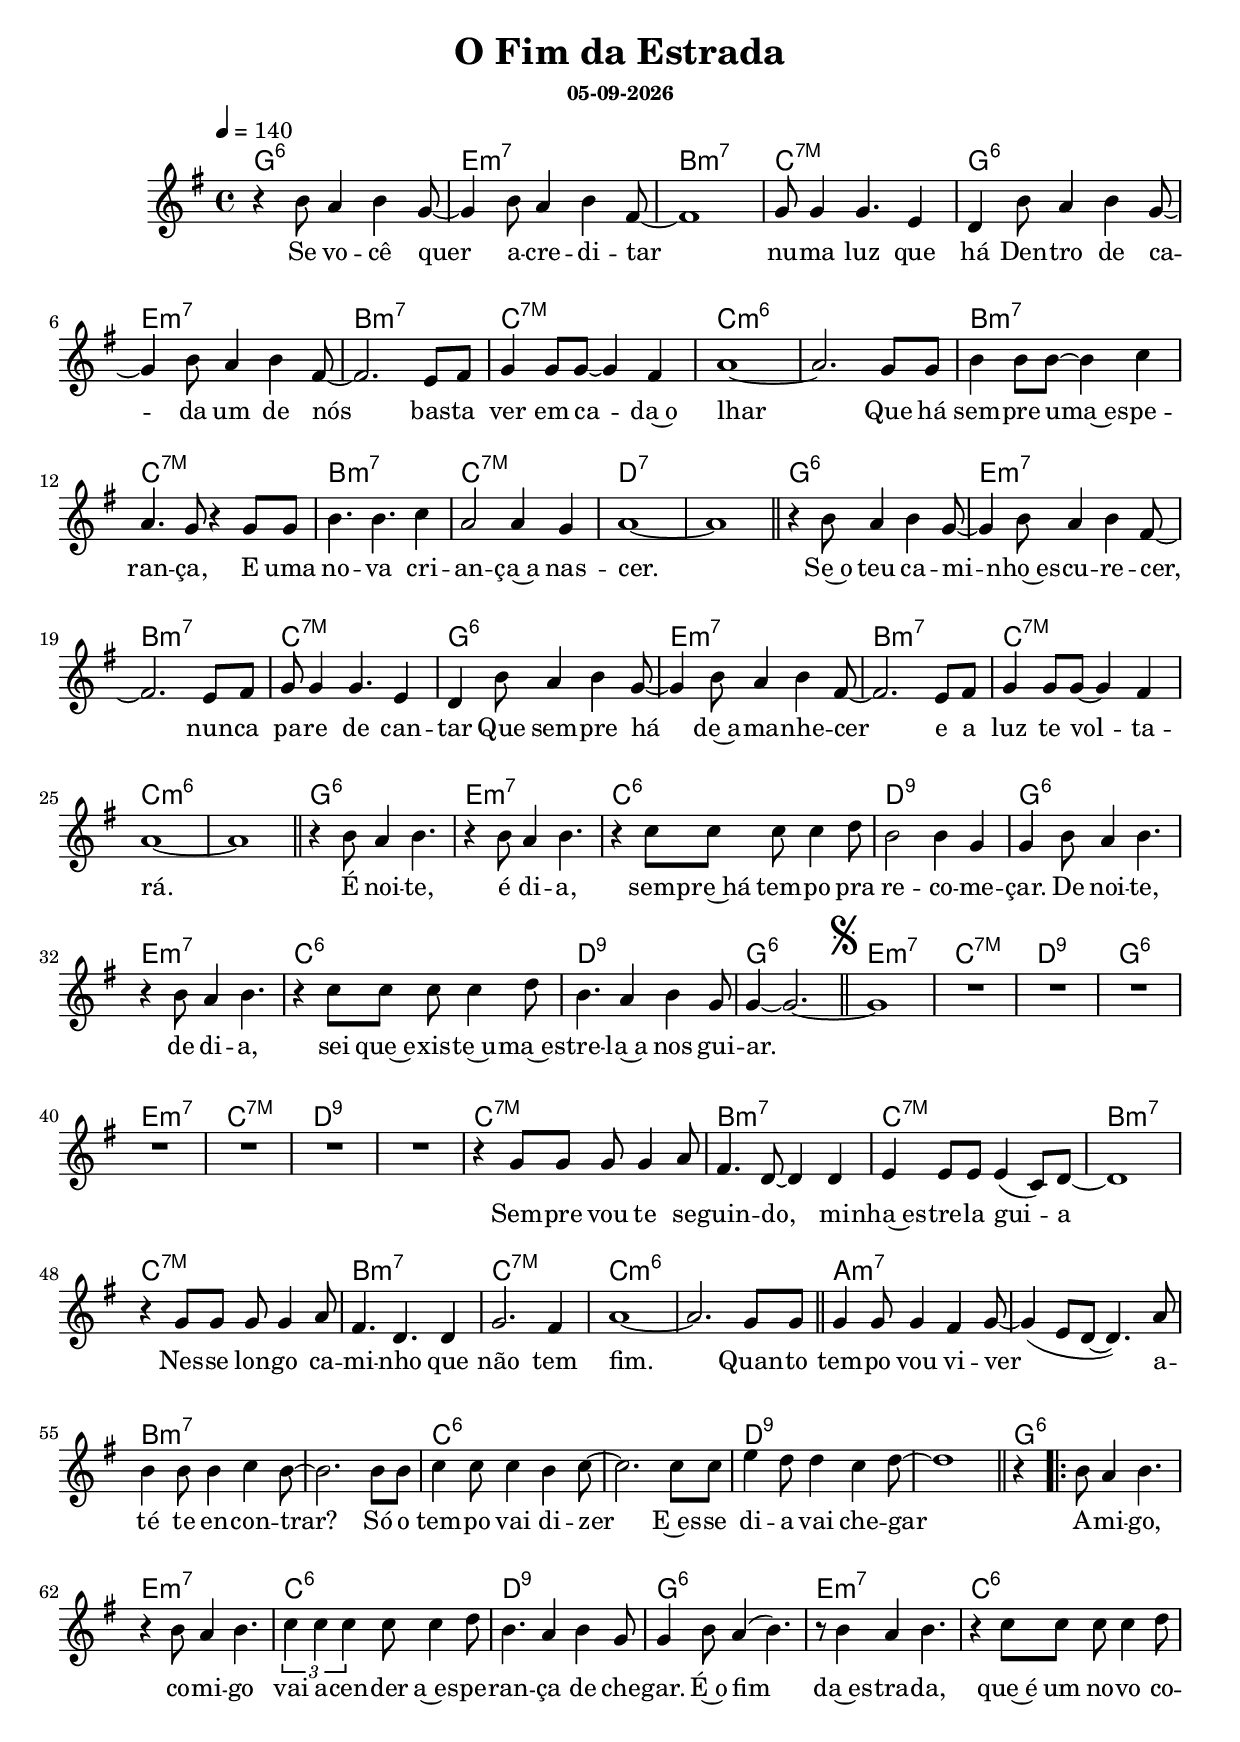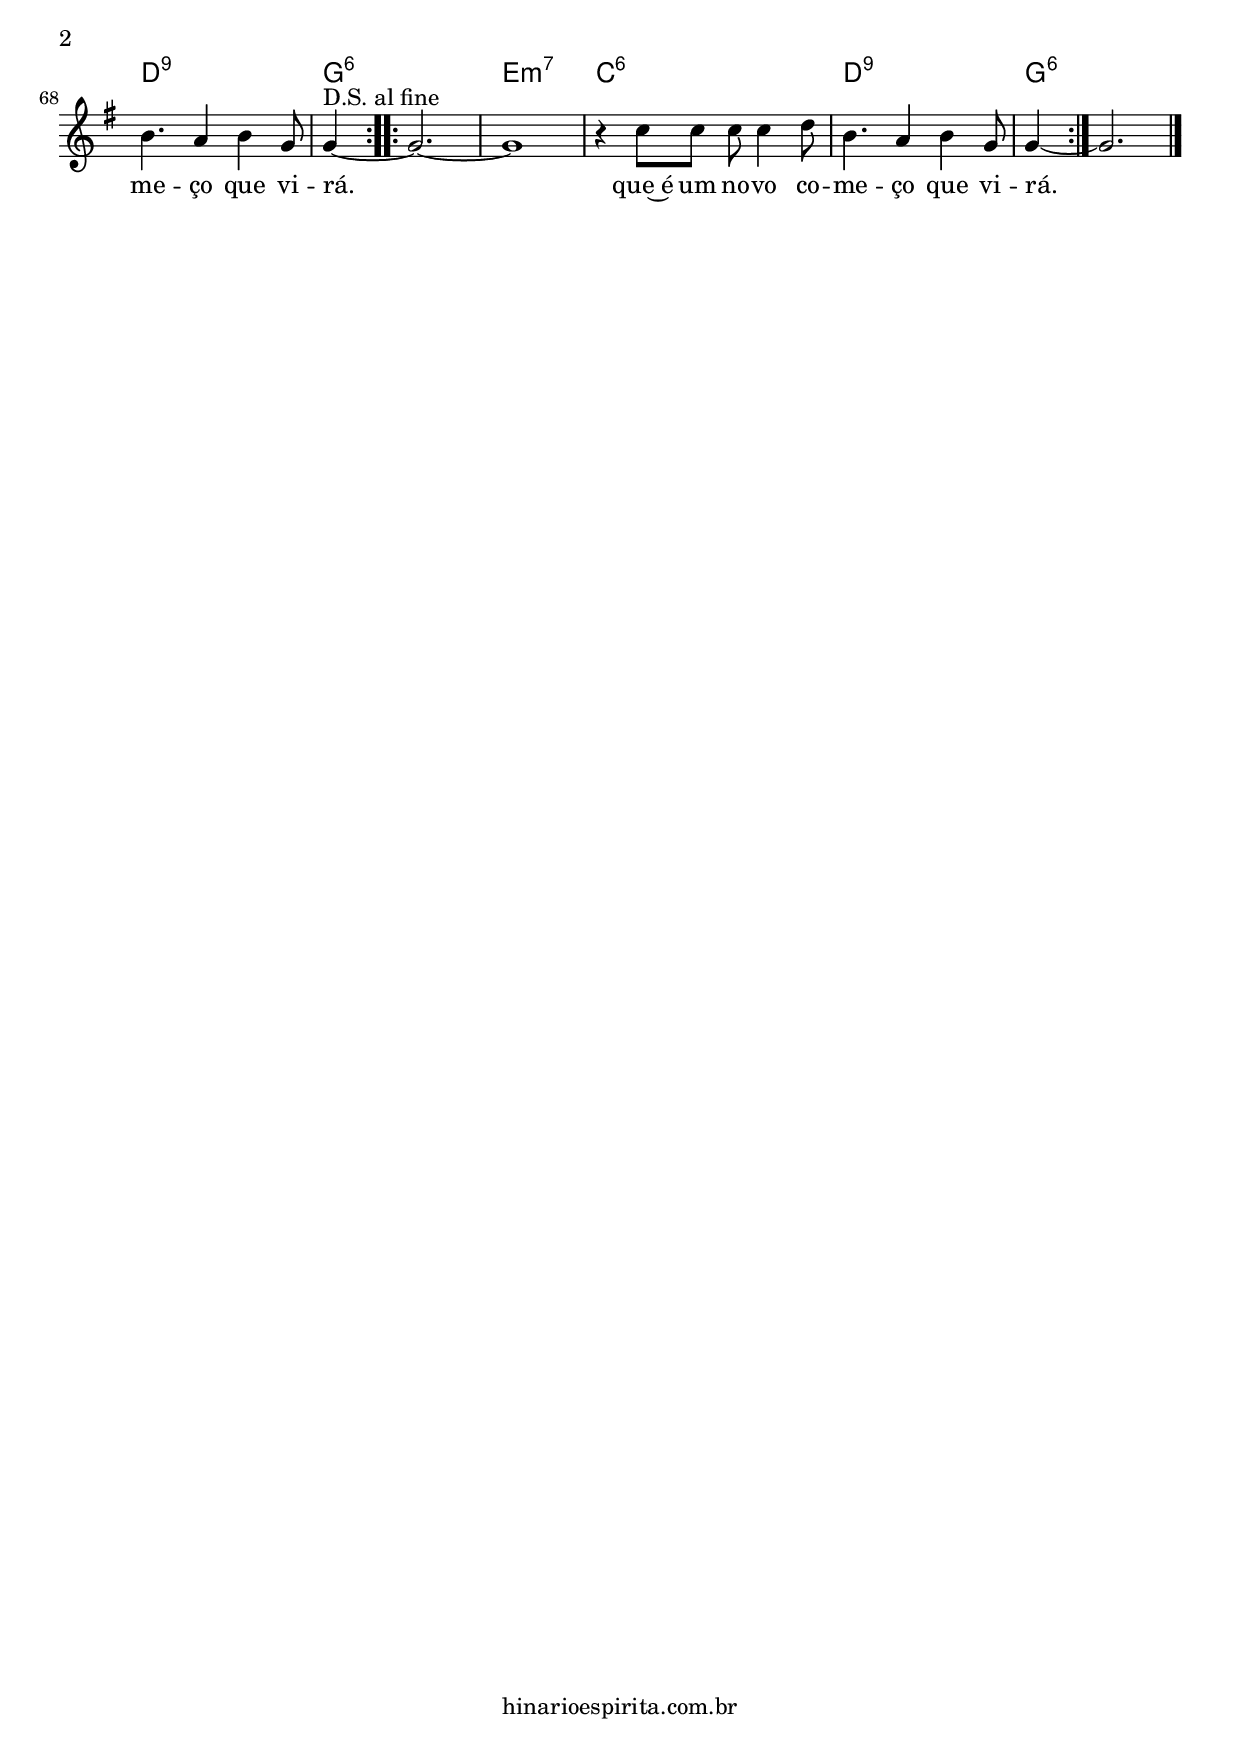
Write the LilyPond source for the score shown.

\version "2.16.0"
\pointAndClickOff

\header {
  title = "O Fim da Estrada"
  subsubtitle = #(strftime "%d-%m-%Y" (localtime (current-time)))
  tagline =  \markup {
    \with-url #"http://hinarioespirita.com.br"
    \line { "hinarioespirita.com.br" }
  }
}

melodia = \relative c'' {
  \key g \major
  \time 4/4
  \tempo 4 = 140
  \clef treble

  % Primeira estrofe
  r4 b8 a4 b g8~ | g4 b8 a4 b fis8~ | fis1 |
  g8 g4 g4. e4 |

  d4 b'8 a4 b g8~ | g4 b8 a4 b fis8~ | fis2. e8 fis |
  g4 g8 g~ g4 fis | a1~ | a2. g8 g |

  b4 b8 b~ b4 c | a4. g8 r4 g8 g | b4. b c4 | a2 a4 g4 | a1~ | a \bar "||"

  % Segunda estrofe
  r4 b8 a4 b g8~ | g4 b8 a4 b fis8~ | fis2. e8 fis |
  g g4 g4. e4 |

  d4 b'8 a4 b g8~ | g4 b8 a4 b fis8~ | fis2. e8 fis |
  g4 g8 g~ g4 fis | a1~ | a \bar "||"

  % Refrão 1
  r4 b8 a4 b4. | r4 b8 a4 b4. | r4 c8 c c c4 d8 | b2 b4 g |
  g4 b8 a4 b4. | r4 b8 a4 b4. | r4 c8 c c c4 d8 | b4. a4 b g8 |
  g4~ g2.~   \mark \markup { \musicglyph #"scripts.segno" } \bar "||" g1 |

  \compressFullBarRests
  R1*7

  % Interlúdio, parte 1
  r4 g8 g g g4 a8 | fis4. d8~ d4 d | e4 e8 e e4( c8) d8~ | d1 |
  r4 g8 g g g4 a8 | fis4. d d4 | g2. fis4 | a1~ | a2. g8 g \bar "||"

  % Interlúdio, parte 2
  g4 g8 g4 fis g8~ | g4( e8 d~ d4.) a'8 | b4 b8 b4 c b8~ | b2. b8 b | c4 c8 c4 b c8~ |
  c2. c8 c | e4 d8 d4 c d8~ | d1 \bar "||"

  % Refrão 2
  r4 \repeat volta 2 { b8 a4 b4. | r4 b8 a4 b4. | \times 2/3 { c4 c c } c8 c4 d8 | b4. a4 b g8 |
  g4 b8 a4( b4.) | r8 b4 a b4. | r4 c8 c c c4 d8 | b4. a4 b g8 |
  s1*0^\markup { \center-column { "D.S. al fine" } }
  g4~ }

  \repeat volta 2 { g2.~ |
  g1 |
  r4 c8 c c c4 d8 | b4. a4 b g8 | g4~ } g2.
  \bar "|."
}

letra = \lyricmode {
  Se vo -- cê quer a -- cre -- di -- tar nu -- ma luz que há
  Den -- tro de ca -- da um de nós bas -- ta ver em ca -- da~o lhar
  Que há sem -- pre uma~es -- pe -- ran -- ça,
  E uma no -- va cri -- an -- ça~a nas -- cer.
  Se~o teu ca -- mi -- nho~es -- cu -- re -- cer, nun -- ca pa -- re de can -- tar
  Que sem -- pre há de~a -- ma -- nhe -- cer e a luz te vol -- ta -- rá.

  É noi -- te,  é di -- a,  sem -- pre~há tem -- po pra re -- co -- me -- çar.
  De noi -- te,  de di -- a,  sei que~e -- xis -- te~u -- ma~es -- tre -- la~a nos gui -- ar.

  Sem -- pre vou te se -- guin -- do, mi -- nha~es -- tre -- la gui -- a
  Nes -- se lon -- go ca -- mi -- nho que não tem fim.
  Quan -- to tem -- po vou vi -- ver a -- té te en -- con -- trar?
  Só o tem -- po vai di -- zer
  E~es -- se di -- a vai che -- gar

  A -- mi -- go,  co -- mi -- go vai a -- cen -- der a~es -- pe -- ran -- ça de che -- gar.
  É~o fim da~es -- tra -- da,  que~é um no -- vo co -- me -- ço que vi -- rá.

  que~é um no -- vo co -- me -- ço que vi -- rá.
}

harmonia = \chordmode {
  \set majorSevenSymbol = \markup { 7M }

  % Primeira estrofe
  g1:6 e:m7 b:m7 c:maj7
  g1:6 e:m7 b:m7 c:maj7  \repeat percent 2 {c:m6}
  b:m7 c:maj7 b:m7 c:maj7 \repeat percent 2 {d:7}

  % Segunda estrofe
  g1:6 e:m7 b:m7 c:maj7
  g1:6 e:m7 b:m7 c:maj7 \repeat percent 2 {c:m6}

  % Refrão 1
  g:6 e:m7 c:6 d:7.9
  g:6 e:m7 c:6 d:7.9 g:6
  e:m7 c:maj7 d:7.9 g:6
  e:m7 c:maj7 \repeat percent 2 {d:7.9}

  % Interlúdio 1
  c:maj7 b:m7 c:maj7 b:m7
  c:maj7 b:m7 c:maj7 \repeat percent 2 {c:m6}

  % Interlúdio 2
  \repeat percent 2 {a:m7} \repeat percent 2 {b:m7} \repeat percent 2 {c:6} \repeat percent 2 {d:7.9}

  % Refrão 2
  g4:6
  \repeat volta 2 {
    s2. e1:m7 c:6 d:7.9
    g:6 e:m7 c:6 d:7.9 g4:6
  }
  \repeat volta 2 {
    s2.
    e1:m7 c:6 d:7.9 g4:6
  }
}

musica =  <<
    \new ChordNames { \harmonia }
    \new Staff <<
      \new Voice = "melodia" { \melodia }
      \lyricsto "melodia" \new Lyrics \letra
      \set Staff.midiInstrument = #"acoustic grand"
    >>
  >>
\score {
  \musica
  \layout {}
}

\score {
  \unfoldRepeats
  \musica
  \midi {}
}
